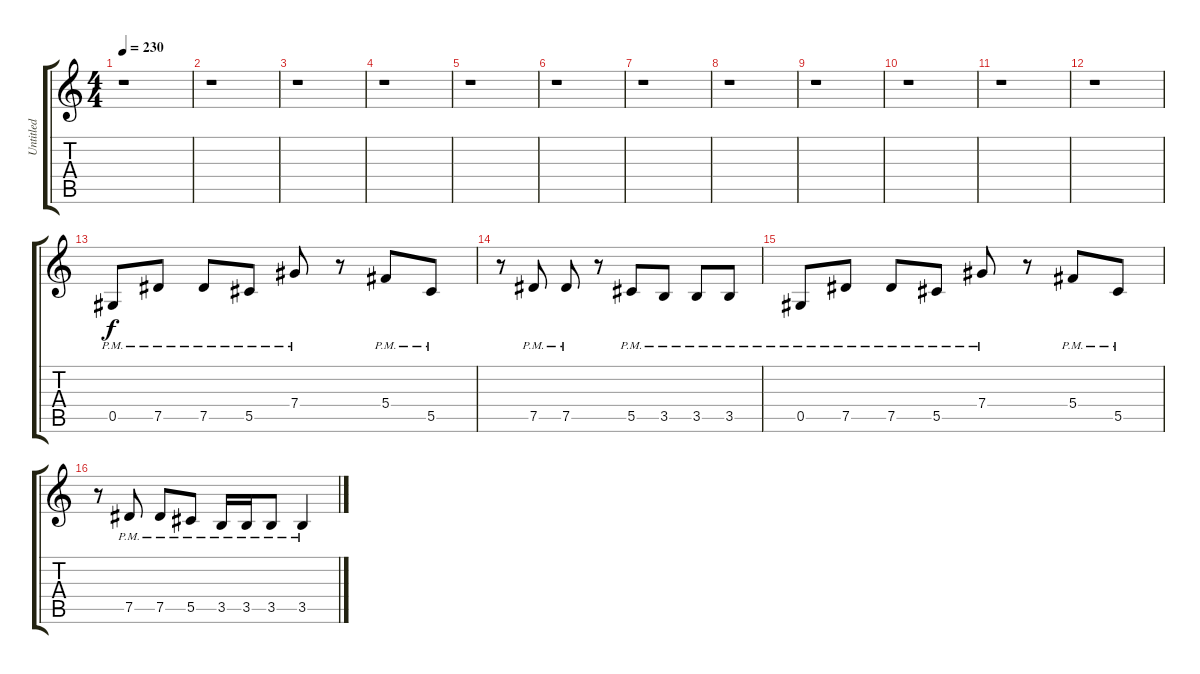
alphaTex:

\track ("Untitled" "Untitled") {instrument distortionguitar}
\staff {score tabs}
\tuning (Eb4 Bb3 Gb3 Db3 Ab2 Db2) {hide}
\ts (4 4)
\tempo 230
\clef g2
\ks c
r.1{dy f} |
r.1 |
r.1 |
r.1 |
r.1 |
r.1 |
r.1 |
r.1 |
r.1 |
r.1 |
r.1 |
r.1 |
0.5{pm}.8 7.5{pm}.8 7.5{pm}.8 5.5{pm}.8 7.4{pm}.8 r.8 5.4{pm}.8 5.5{pm}.8 |
r.8 7.5{pm}.8 7.5{pm}.8 r.8 5.5{pm}.8 3.5{pm}.8 3.5{pm}.8 3.5{pm}.8 |
0.5{pm}.8 7.5{pm}.8 7.5{pm}.8 5.5{pm}.8 7.4{pm}.8 r.8 5.4{pm}.8 5.5{pm}.8 |
r.8 7.5{pm}.8 7.5{pm}.8 5.5{pm}.8 3.5{pm}.16 3.5{pm}.16 3.5{pm}.8 3.5{pm}.4
